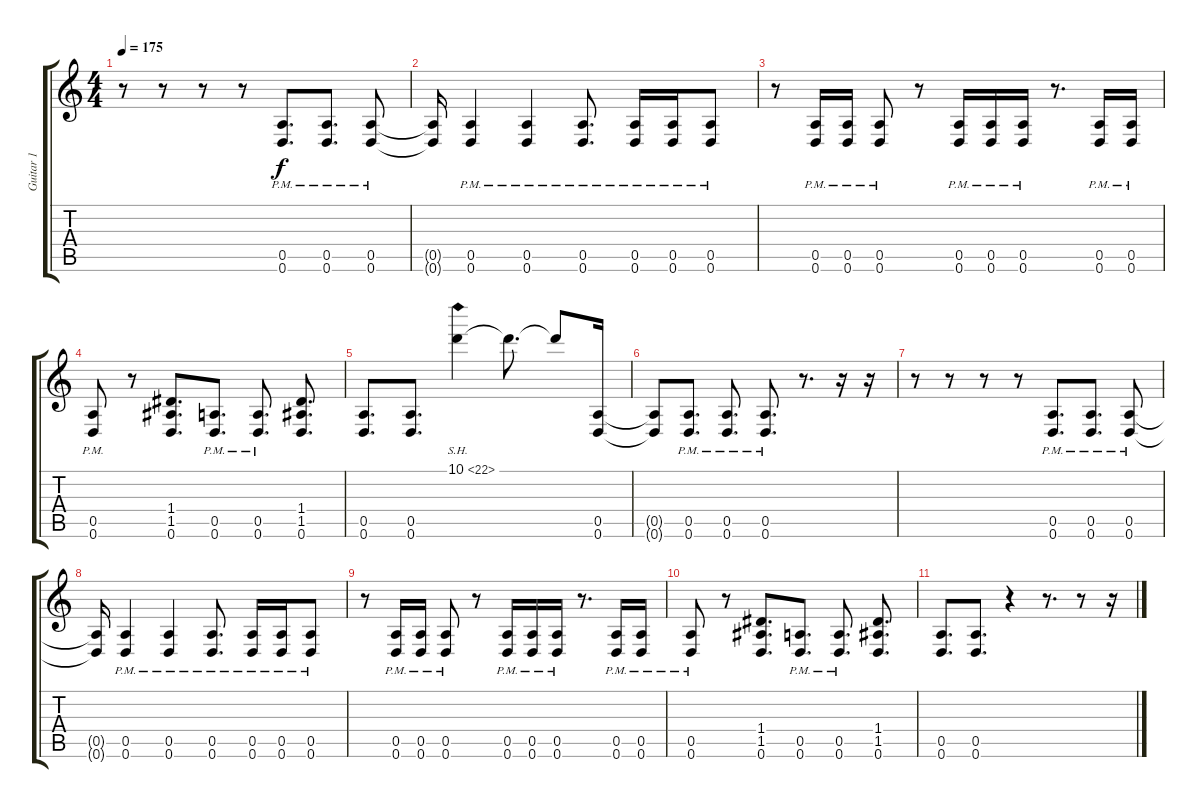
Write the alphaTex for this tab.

\track ("Guitar 1" "Guitar 1") {instrument distortionguitar}
\staff {score tabs}
\tuning (E4 B3 G3 D3 A2 D2) {hide}
\ts (4 4)
\tempo 175
\clef g2
\ks c
r.8{dy f} r.8 r.8 r.8 (0.5{pm} 0.6{pm}).8{d} (0.5{pm} 0.6{pm}).8{d} (0.5{pm} 0.6{pm}).8 |
(0.5{t} 0.6{t}).16 (0.5{pm} 0.6{pm}).4 (0.5{pm} 0.6{pm}).4 (0.5{pm} 0.6{pm}).8{d} (0.5{pm} 0.6{pm}).16 (0.5{pm} 0.6{pm}).16 (0.5{pm} 0.6{pm}).8 |
r.8 (0.5{pm} 0.6{pm}).16 (0.5{pm} 0.6{pm}).16 (0.5{pm} 0.6{pm}).8 r.8 (0.5{pm} 0.6{pm}).16 (0.5{pm} 0.6{pm}).16 (0.5{pm} 0.6{pm}).16 r.8{d} (0.5{pm} 0.6{pm}).16 (0.5{pm} 0.6{pm}).16 |
(0.5{pm} 0.6{pm}).8 r.8 (1.4 1.5 0.6).8{d} (0.5{pm} 0.6{pm}).8{d} (0.5{pm} 0.6{pm}).8{d} (1.4 1.5 0.6).8{d} |
(0.5 0.6).8{d} (0.5 0.6).8{d} 10.1{sh 12}.4 10.1{t}.8{d} 10.1{t}.8 (0.5 0.6).16 |
(0.5{t} 0.6{t}).8 (0.5{pm} 0.6{pm}).8{d} (0.5{pm} 0.6{pm}).8{d} (0.5{pm} 0.6{pm}).8{d} r.8{d} r.16 r.16 |
r.8 r.8 r.8 r.8 (0.5{pm} 0.6{pm}).8{d} (0.5{pm} 0.6{pm}).8{d} (0.5{pm} 0.6{pm}).8 |
(0.5{t} 0.6{t}).16 (0.5{pm} 0.6{pm}).4 (0.5{pm} 0.6{pm}).4 (0.5{pm} 0.6{pm}).8{d} (0.5{pm} 0.6{pm}).16 (0.5{pm} 0.6{pm}).16 (0.5{pm} 0.6{pm}).8 |
r.8 (0.5{pm} 0.6{pm}).16 (0.5{pm} 0.6{pm}).16 (0.5{pm} 0.6{pm}).8 r.8 (0.5{pm} 0.6{pm}).16 (0.5{pm} 0.6{pm}).16 (0.5{pm} 0.6{pm}).16 r.8{d} (0.5{pm} 0.6{pm}).16 (0.5{pm} 0.6{pm}).16 |
(0.5{pm} 0.6{pm}).8 r.8 (1.4 1.5 0.6).8{d} (0.5{pm} 0.6{pm}).8{d} (0.5{pm} 0.6{pm}).8{d} (1.4 1.5 0.6).8{d} |
(0.5 0.6).8{d} (0.5 0.6).8{d} r.4 r.8{d} r.8 r.16
